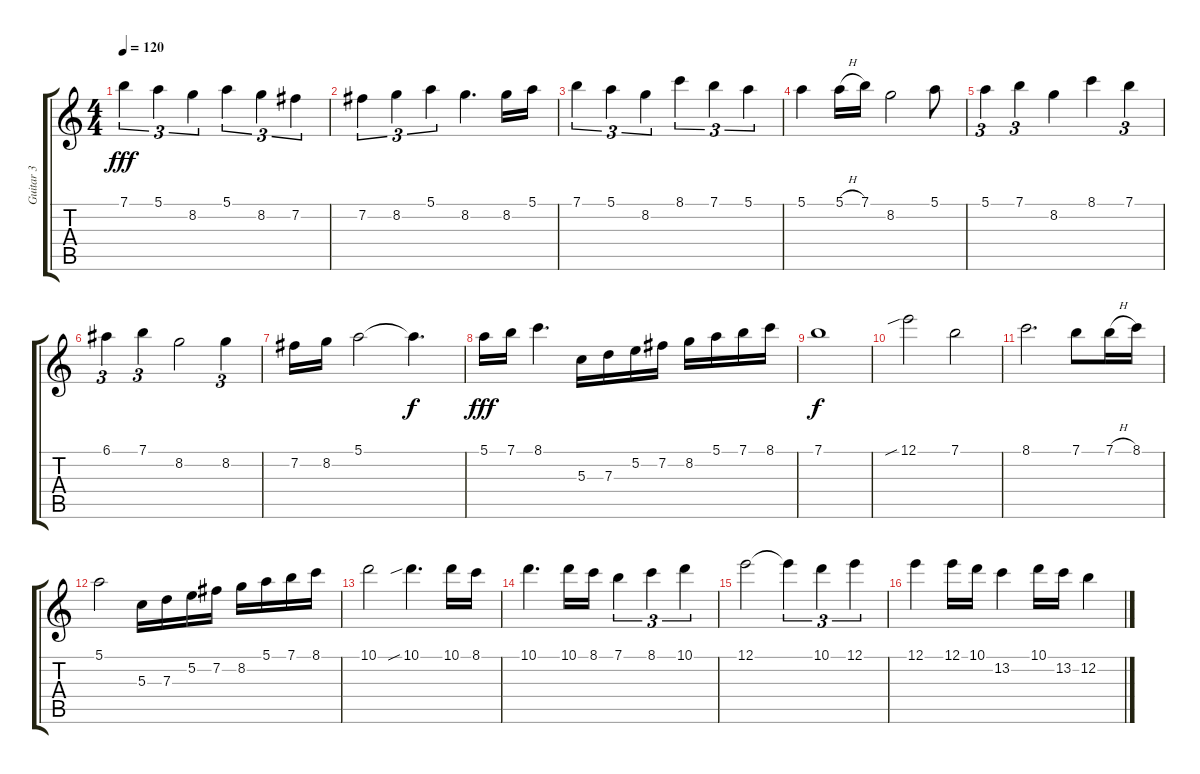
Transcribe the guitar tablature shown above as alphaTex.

\track ("Guitar 3" "Guitar 3") {instrument distortionguitar}
\staff {score tabs}
\tuning (E4 B3 G3 D3 A2 E2) {hide}
\ts (4 4)
\tempo 120
\clef g2
\ks c
7.1.4{tu (3 2) dy fff} 5.1.4{tu (3 2)} 8.2.4{tu (3 2)} 5.1.4{tu (3 2)} 8.2.4{tu (3 2)} 7.2.4{tu (3 2)} |
7.2.4{tu (3 2)} 8.2.4{tu (3 2)} 5.1.4{tu (3 2)} 8.2.4{d} 8.2.16 5.1.16 |
7.1.4{tu (3 2)} 5.1.4{tu (3 2)} 8.2.4{tu (3 2)} 8.1.4{tu (3 2)} 7.1.4{tu (3 2)} 5.1.4{tu (3 2)} |
5.1.4 5.1{h}.16 7.1.16 8.2.2 5.1.8 |
5.1.4{tu (3 2)} 7.1.4{tu (3 2)} 8.2.4 8.1.4 7.1.4{tu (3 2)} |
6.1.4{tu (3 2)} 7.1.4{tu (3 2)} 8.2.2 8.2.4{tu (3 2)} |
7.2.16 8.2.16 5.1.2 5.1{t}.4{d dy f} |
5.1.16{dy fff} 7.1.16 8.1.4{d} 5.3.16 7.3.16 5.2.16 7.2.16 8.2.16 5.1.16 7.1.16 8.1.16 |
7.1.1{dy f} |
12.1{sib}.2 7.1.2 |
8.1.2{d} 7.1.8 7.1{h}.16 8.1.16 |
5.1.2 5.3.16 7.3.16 5.2.16 7.2.16 8.2.16 5.1.16 7.1.16 8.1.16 |
10.1.2 10.1{sib}.4{d} 10.1.16 8.1.16 |
10.1.4{d} 10.1.16 8.1.16 7.1.4{tu (3 2)} 8.1.4{tu (3 2)} 10.1.4{tu (3 2)} |
12.1.2 12.1{t}.4{tu (3 2)} 10.1.4{tu (3 2)} 12.1.4{tu (3 2)} |
12.1.4 12.1.16 10.1.16 13.2.4 10.1.16 13.2.16 12.2.4
